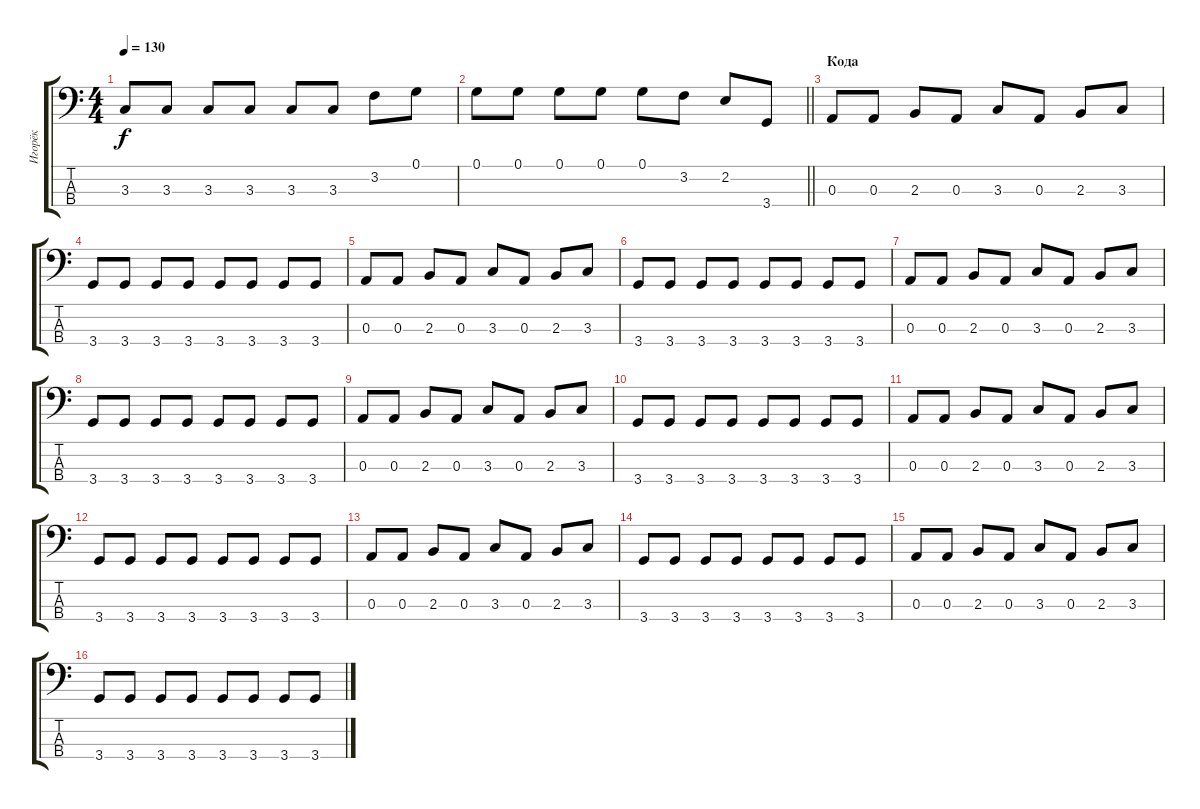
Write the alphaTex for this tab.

\track ("Игорёк" "Игорёк") {instrument electricbassfinger}
\staff {score tabs}
\tuning (G2 D2 A1 E1) {hide}
\ts (4 4)
\tempo 130
\clef f4
\ks c
3.3.8{dy f} 3.3.8 3.3.8 3.3.8 3.3.8 3.3.8 3.2.8 0.1.8 |
\barLineRight lightlight
0.1.8 0.1.8 0.1.8 0.1.8 0.1.8 3.2.8 2.2.8 3.4.8 |
\section ("" "Кода")
0.3.8 0.3.8 2.3.8 0.3.8 3.3.8 0.3.8 2.3.8 3.3.8 |
\ks aminor
3.4.8 3.4.8 3.4.8 3.4.8 3.4.8 3.4.8 3.4.8 3.4.8 |
0.3.8 0.3.8 2.3.8 0.3.8 3.3.8 0.3.8 2.3.8 3.3.8 |
3.4.8 3.4.8 3.4.8 3.4.8 3.4.8 3.4.8 3.4.8 3.4.8 |
0.3.8 0.3.8 2.3.8 0.3.8 3.3.8 0.3.8 2.3.8 3.3.8 |
3.4.8 3.4.8 3.4.8 3.4.8 3.4.8 3.4.8 3.4.8 3.4.8 |
0.3.8{volume 2} 0.3.8 2.3.8 0.3.8 3.3.8 0.3.8 2.3.8 3.3.8 |
3.4.8 3.4.8 3.4.8 3.4.8 3.4.8 3.4.8 3.4.8 3.4.8 |
0.3.8 0.3.8 2.3.8 0.3.8 3.3.8 0.3.8 2.3.8 3.3.8 |
3.4.8 3.4.8 3.4.8 3.4.8 3.4.8 3.4.8 3.4.8 3.4.8 |
0.3.8{volume 0} 0.3.8 2.3.8 0.3.8 3.3.8 0.3.8 2.3.8 3.3.8 |
3.4.8 3.4.8 3.4.8 3.4.8 3.4.8 3.4.8 3.4.8 3.4.8 |
0.3.8 0.3.8 2.3.8 0.3.8 3.3.8 0.3.8 2.3.8 3.3.8 |
3.4.8 3.4.8 3.4.8 3.4.8 3.4.8 3.4.8 3.4.8 3.4.8
